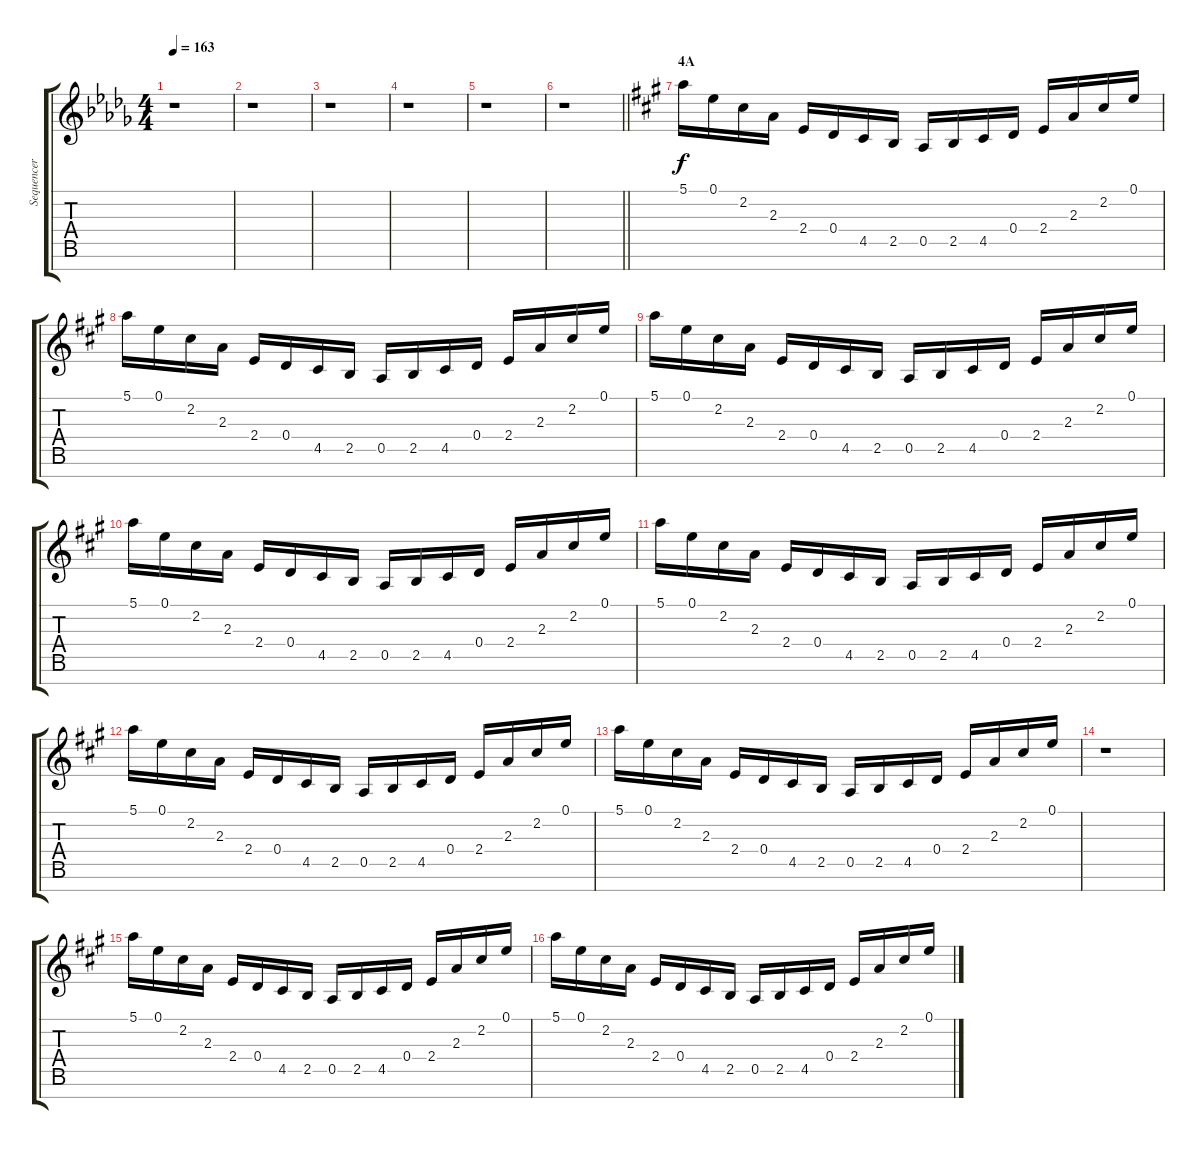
\track ("Sequencer" "Sequencer") {instrument lead2sawtooth}
\staff {score tabs}
\tuning (E5 B4 G4 D4 A3 E3 B2) {hide}
\ts (4 4)
\tempo 163
\clef g2
\ks db
r.1{dy f} |
r.1 |
r.1 |
r.1 |
r.1 |
\barLineRight lightlight
r.1 |
\section ("" "4A")
\ks a
5.1.16 0.1.16 2.2.16 2.3.16 2.4.16 0.4.16 4.5.16 2.5.16 0.5.16 2.5.16 4.5.16 0.4.16 2.4.16 2.3.16 2.2.16 0.1.16 |
5.1.16 0.1.16 2.2.16 2.3.16 2.4.16 0.4.16 4.5.16 2.5.16 0.5.16 2.5.16 4.5.16 0.4.16 2.4.16 2.3.16 2.2.16 0.1.16 |
5.1.16 0.1.16 2.2.16 2.3.16 2.4.16 0.4.16 4.5.16 2.5.16 0.5.16 2.5.16 4.5.16 0.4.16 2.4.16 2.3.16 2.2.16 0.1.16 |
5.1.16 0.1.16 2.2.16 2.3.16 2.4.16 0.4.16 4.5.16 2.5.16 0.5.16 2.5.16 4.5.16 0.4.16 2.4.16 2.3.16 2.2.16 0.1.16 |
5.1.16 0.1.16 2.2.16 2.3.16 2.4.16 0.4.16 4.5.16 2.5.16 0.5.16 2.5.16 4.5.16 0.4.16 2.4.16 2.3.16 2.2.16 0.1.16 |
5.1.16 0.1.16 2.2.16 2.3.16 2.4.16 0.4.16 4.5.16 2.5.16 0.5.16 2.5.16 4.5.16 0.4.16 2.4.16 2.3.16 2.2.16 0.1.16 |
5.1.16 0.1.16 2.2.16 2.3.16 2.4.16 0.4.16 4.5.16 2.5.16 0.5.16 2.5.16 4.5.16 0.4.16 2.4.16 2.3.16 2.2.16 0.1.16 |
r.1 |
5.1.16 0.1.16 2.2.16 2.3.16 2.4.16 0.4.16 4.5.16 2.5.16 0.5.16 2.5.16 4.5.16 0.4.16 2.4.16 2.3.16 2.2.16 0.1.16 |
5.1.16 0.1.16 2.2.16 2.3.16 2.4.16 0.4.16 4.5.16 2.5.16 0.5.16 2.5.16 4.5.16 0.4.16 2.4.16 2.3.16 2.2.16 0.1.16
